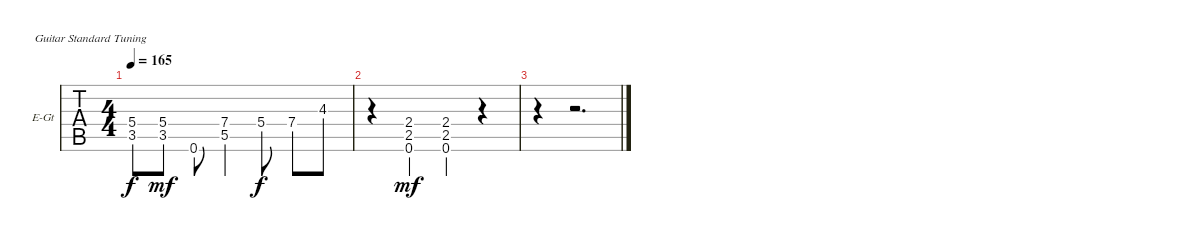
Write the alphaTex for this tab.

\bracketExtendMode groupsimilarinstruments
\firstSystemTrackNameOrientation horizontal
\otherSystemsTrackNameOrientation horizontal
\track ("Guitar 1 (Lead) Marcel" "E-Gt") {instrument distortionguitar}
\staff {tabs}
\tuning (E4 B3 G3 D3 A2 E2)
\ts (4 4)
\tempo 165
\clef g2
\ks c
(5.4{t} 3.5{t}).8{dy f} (5.4 3.5).8{dy mf} 0.6.8 (7.4 5.5).4 5.4.8{dy f} 7.4.8 4.3.8 |
r.4 (2.4 2.5 0.6).4{dy mf} (2.4 2.5 0.6).4 r.4 |
r.4 r.2{d}
